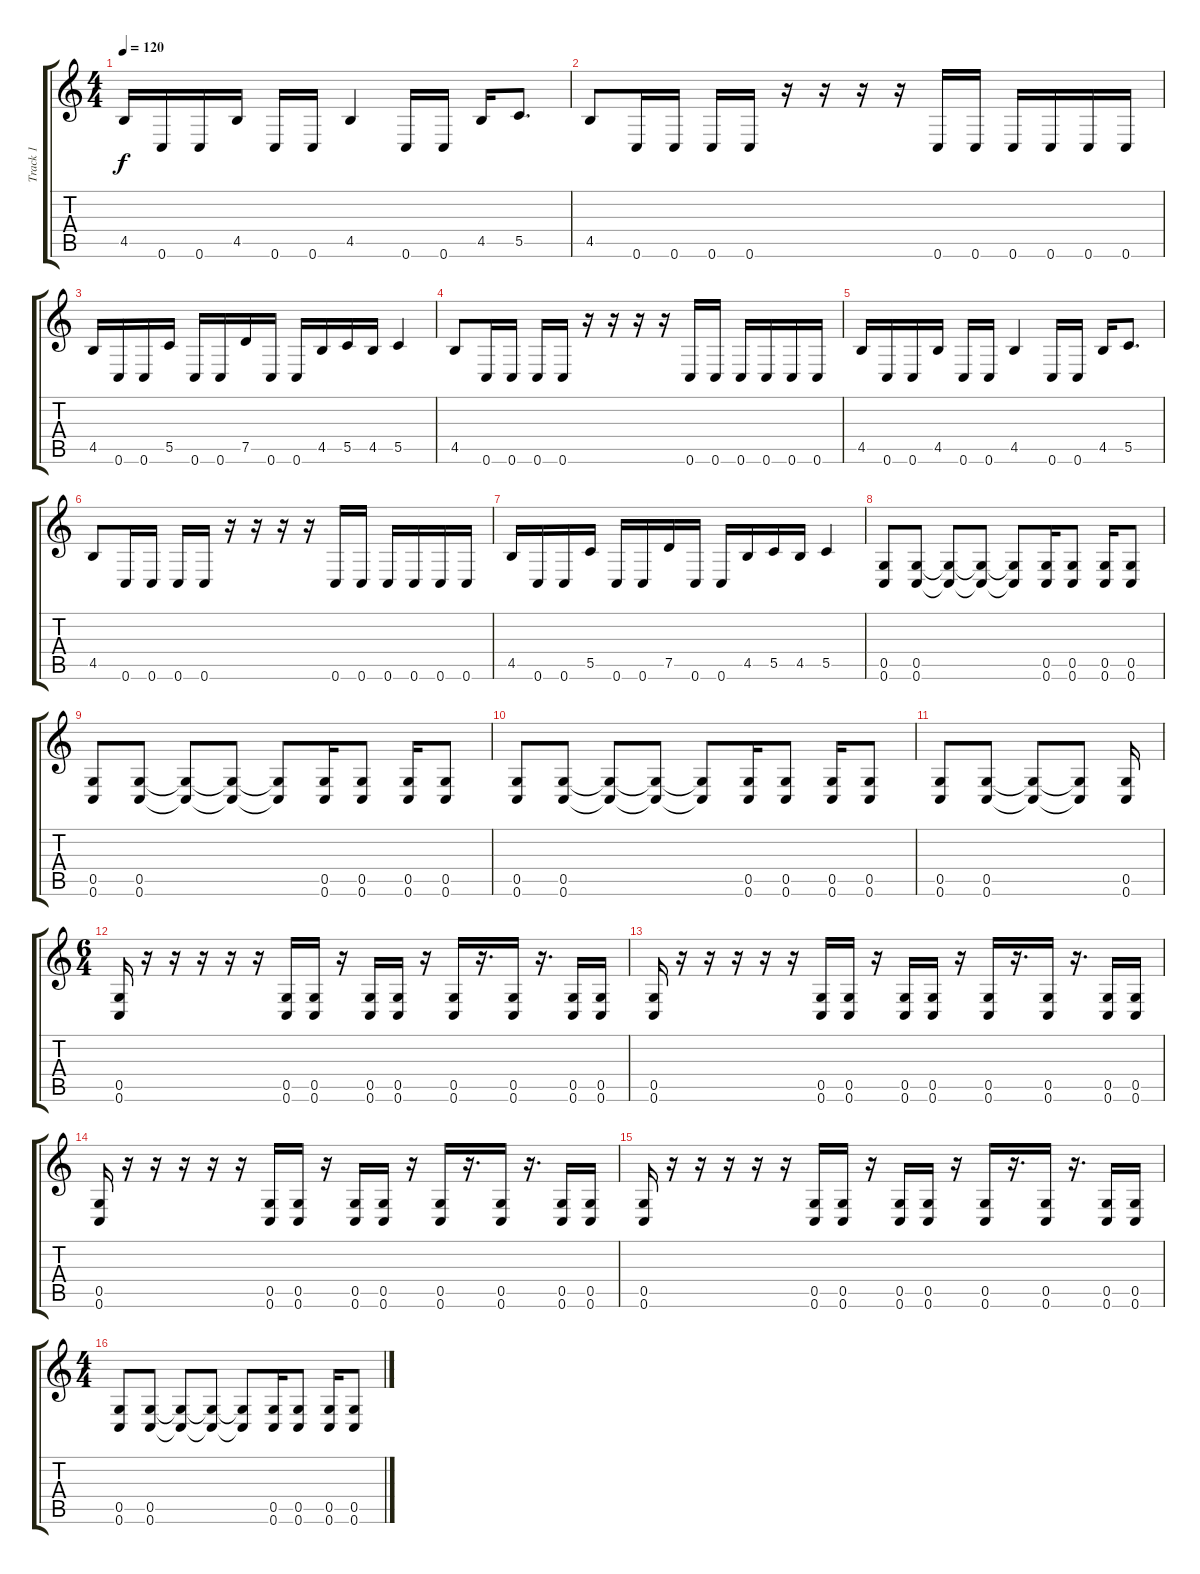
\track ("Track 1" "Track 1") {instrument overdrivenguitar}
\staff {score tabs}
\tuning (D4 A3 F3 C3 G2 C2) {hide}
\ts (4 4)
\tempo 120
\clef g2
\ks c
4.5.16{dy f} 0.6.16 0.6.16 4.5.16 0.6.16 0.6.16 4.5.4 0.6.16 0.6.16 4.5.16 5.5.8{d} |
4.5.8 0.6.16 0.6.16 0.6.16 0.6.16 r.16 r.16 r.16 r.16 0.6.16 0.6.16 0.6.16 0.6.16 0.6.16 0.6.16 |
4.5.16 0.6.16 0.6.16 5.5.16 0.6.16 0.6.16 7.5.16 0.6.16 0.6.16 4.5.16 5.5.16 4.5.16 5.5.4 |
4.5.8 0.6.16 0.6.16 0.6.16 0.6.16 r.16 r.16 r.16 r.16 0.6.16 0.6.16 0.6.16 0.6.16 0.6.16 0.6.16 |
4.5.16 0.6.16 0.6.16 4.5.16 0.6.16 0.6.16 4.5.4 0.6.16 0.6.16 4.5.16 5.5.8{d} |
4.5.8 0.6.16 0.6.16 0.6.16 0.6.16 r.16 r.16 r.16 r.16 0.6.16 0.6.16 0.6.16 0.6.16 0.6.16 0.6.16 |
4.5.16 0.6.16 0.6.16 5.5.16 0.6.16 0.6.16 7.5.16 0.6.16 0.6.16 4.5.16 5.5.16 4.5.16 5.5.4 |
(0.5 0.6).8 (0.5 0.6).8 (0.5{t} 0.6{t}).8 (0.5{t} 0.6{t}).8 (0.5{t} 0.6{t}).8 (0.5 0.6).16 (0.5 0.6).8 (0.5 0.6).16 (0.5 0.6).8 |
(0.5 0.6).8 (0.5 0.6).8 (0.5{t} 0.6{t}).8 (0.5{t} 0.6{t}).8 (0.5{t} 0.6{t}).8 (0.5 0.6).16 (0.5 0.6).8 (0.5 0.6).16 (0.5 0.6).8 |
(0.5 0.6).8 (0.5 0.6).8 (0.5{t} 0.6{t}).8 (0.5{t} 0.6{t}).8 (0.5{t} 0.6{t}).8 (0.5 0.6).16 (0.5 0.6).8 (0.5 0.6).16 (0.5 0.6).8 |
(0.5 0.6).8 (0.5 0.6).8 (0.5{t} 0.6{t}).8 (0.5{t} 0.6{t}).8 (0.5 0.6).16 |
\ts (6 4)
(0.5 0.6).16 r.16 r.16 r.16 r.16 r.16 (0.5 0.6).16 (0.5 0.6).16 r.16 (0.5 0.6).16 (0.5 0.6).16 r.16 (0.5 0.6).16 r.16{d} (0.5 0.6).16 r.16{d} (0.5 0.6).16 (0.5 0.6).16 |
(0.5 0.6).16 r.16 r.16 r.16 r.16 r.16 (0.5 0.6).16 (0.5 0.6).16 r.16 (0.5 0.6).16 (0.5 0.6).16 r.16 (0.5 0.6).16 r.16{d} (0.5 0.6).16 r.16{d} (0.5 0.6).16 (0.5 0.6).16 |
(0.5 0.6).16 r.16 r.16 r.16 r.16 r.16 (0.5 0.6).16 (0.5 0.6).16 r.16 (0.5 0.6).16 (0.5 0.6).16 r.16 (0.5 0.6).16 r.16{d} (0.5 0.6).16 r.16{d} (0.5 0.6).16 (0.5 0.6).16 |
(0.5 0.6).16 r.16 r.16 r.16 r.16 r.16 (0.5 0.6).16 (0.5 0.6).16 r.16 (0.5 0.6).16 (0.5 0.6).16 r.16 (0.5 0.6).16 r.16{d} (0.5 0.6).16 r.16{d} (0.5 0.6).16 (0.5 0.6).16 |
\ts (4 4)
(0.5 0.6).8 (0.5 0.6).8 (0.5{t} 0.6{t}).8 (0.5{t} 0.6{t}).8 (0.5{t} 0.6{t}).8 (0.5 0.6).16 (0.5 0.6).8 (0.5 0.6).16 (0.5 0.6).8
